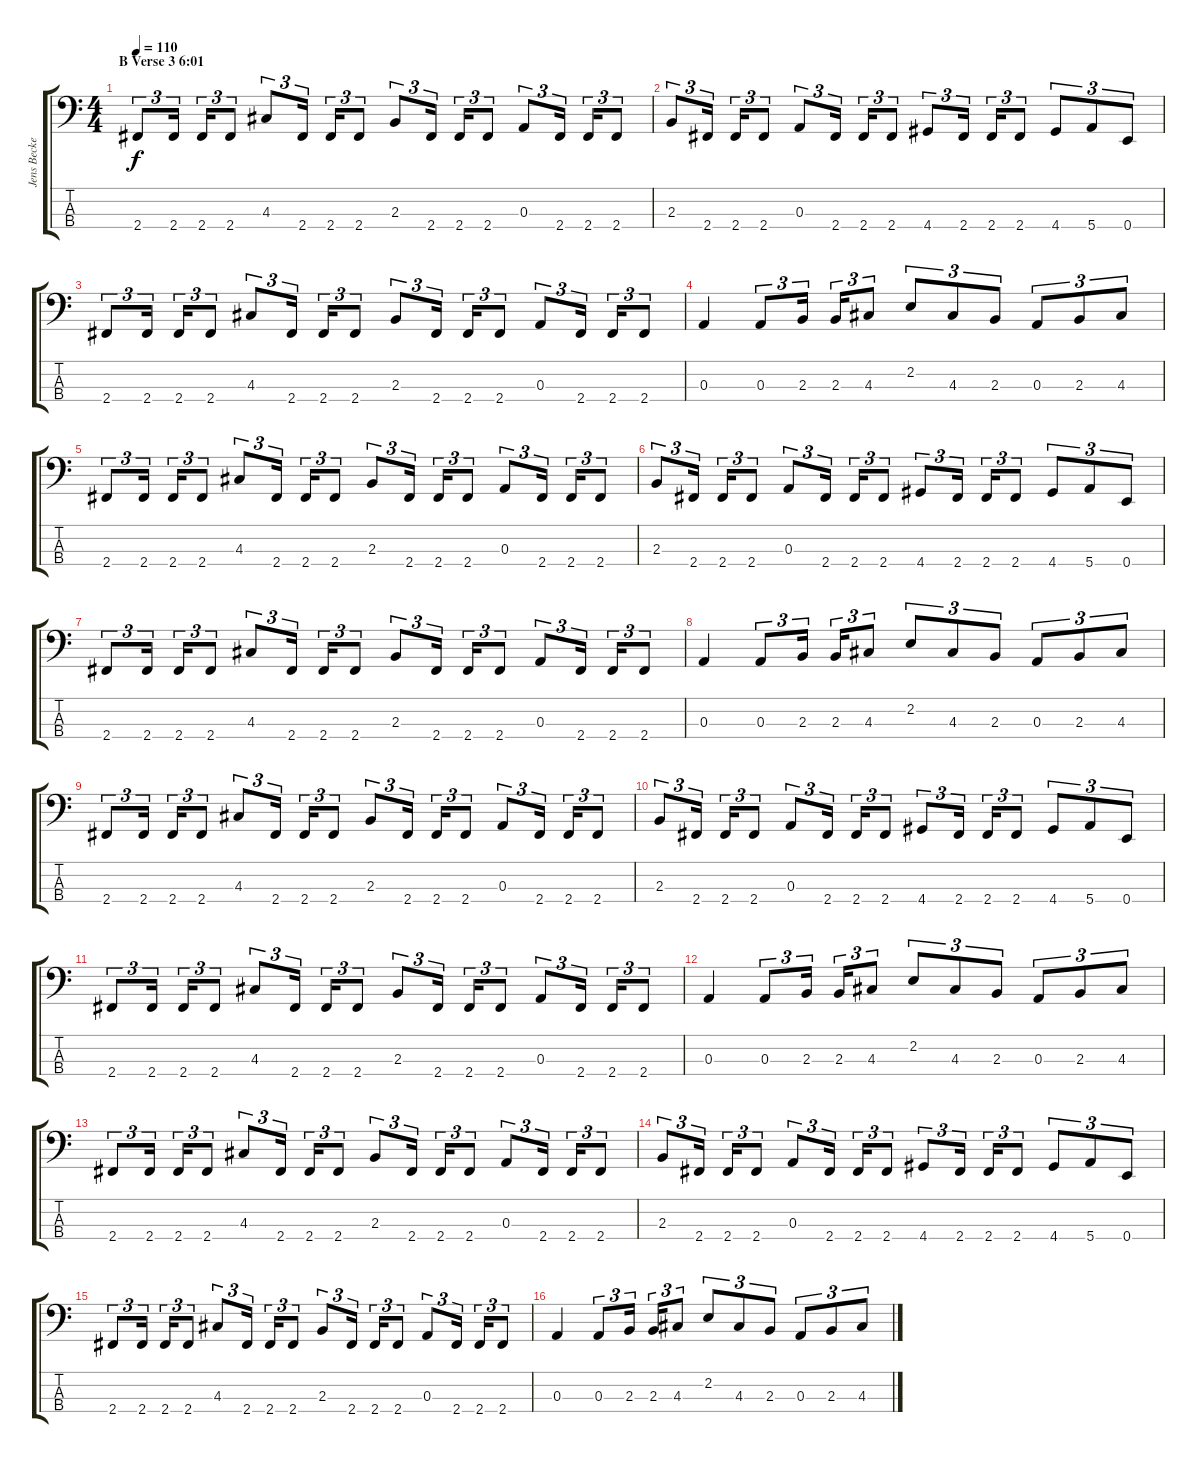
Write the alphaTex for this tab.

\track ("Jens Becker" "Jens Becke") {instrument electricbasspick}
\staff {score tabs}
\tuning (G2 D2 A1 E1) {hide}
\ts (4 4)
\section ("" "B Verse 3 6:01")
\tempo 110
\clef f4
\ks c
2.4.8{tu (3 2) dy f} 2.4.16{tu (3 2)} 2.4.16{tu (3 2)} 2.4.8{tu (3 2)} 4.3.8{tu (3 2)} 2.4.16{tu (3 2)} 2.4.16{tu (3 2)} 2.4.8{tu (3 2)} 2.3.8{tu (3 2)} 2.4.16{tu (3 2)} 2.4.16{tu (3 2)} 2.4.8{tu (3 2)} 0.3.8{tu (3 2)} 2.4.16{tu (3 2)} 2.4.16{tu (3 2)} 2.4.8{tu (3 2)} |
2.3.8{tu (3 2)} 2.4.16{tu (3 2)} 2.4.16{tu (3 2)} 2.4.8{tu (3 2)} 0.3.8{tu (3 2)} 2.4.16{tu (3 2)} 2.4.16{tu (3 2)} 2.4.8{tu (3 2)} 4.4.8{tu (3 2)} 2.4.16{tu (3 2)} 2.4.16{tu (3 2)} 2.4.8{tu (3 2)} 4.4.8{tu (3 2)} 5.4.8{tu (3 2)} 0.4.8{tu (3 2)} |
2.4.8{tu (3 2)} 2.4.16{tu (3 2)} 2.4.16{tu (3 2)} 2.4.8{tu (3 2)} 4.3.8{tu (3 2)} 2.4.16{tu (3 2)} 2.4.16{tu (3 2)} 2.4.8{tu (3 2)} 2.3.8{tu (3 2)} 2.4.16{tu (3 2)} 2.4.16{tu (3 2)} 2.4.8{tu (3 2)} 0.3.8{tu (3 2)} 2.4.16{tu (3 2)} 2.4.16{tu (3 2)} 2.4.8{tu (3 2)} |
0.3.4 0.3.8{tu (3 2)} 2.3.16{tu (3 2)} 2.3.16{tu (3 2)} 4.3.8{tu (3 2)} 2.2.8{tu (3 2)} 4.3.8{tu (3 2)} 2.3.8{tu (3 2)} 0.3.8{tu (3 2)} 2.3.8{tu (3 2)} 4.3.8{tu (3 2)} |
2.4.8{tu (3 2)} 2.4.16{tu (3 2)} 2.4.16{tu (3 2)} 2.4.8{tu (3 2)} 4.3.8{tu (3 2)} 2.4.16{tu (3 2)} 2.4.16{tu (3 2)} 2.4.8{tu (3 2)} 2.3.8{tu (3 2)} 2.4.16{tu (3 2)} 2.4.16{tu (3 2)} 2.4.8{tu (3 2)} 0.3.8{tu (3 2)} 2.4.16{tu (3 2)} 2.4.16{tu (3 2)} 2.4.8{tu (3 2)} |
2.3.8{tu (3 2)} 2.4.16{tu (3 2)} 2.4.16{tu (3 2)} 2.4.8{tu (3 2)} 0.3.8{tu (3 2)} 2.4.16{tu (3 2)} 2.4.16{tu (3 2)} 2.4.8{tu (3 2)} 4.4.8{tu (3 2)} 2.4.16{tu (3 2)} 2.4.16{tu (3 2)} 2.4.8{tu (3 2)} 4.4.8{tu (3 2)} 5.4.8{tu (3 2)} 0.4.8{tu (3 2)} |
2.4.8{tu (3 2)} 2.4.16{tu (3 2)} 2.4.16{tu (3 2)} 2.4.8{tu (3 2)} 4.3.8{tu (3 2)} 2.4.16{tu (3 2)} 2.4.16{tu (3 2)} 2.4.8{tu (3 2)} 2.3.8{tu (3 2)} 2.4.16{tu (3 2)} 2.4.16{tu (3 2)} 2.4.8{tu (3 2)} 0.3.8{tu (3 2)} 2.4.16{tu (3 2)} 2.4.16{tu (3 2)} 2.4.8{tu (3 2)} |
0.3.4 0.3.8{tu (3 2)} 2.3.16{tu (3 2)} 2.3.16{tu (3 2)} 4.3.8{tu (3 2)} 2.2.8{tu (3 2)} 4.3.8{tu (3 2)} 2.3.8{tu (3 2)} 0.3.8{tu (3 2)} 2.3.8{tu (3 2)} 4.3.8{tu (3 2)} |
2.4.8{tu (3 2)} 2.4.16{tu (3 2)} 2.4.16{tu (3 2)} 2.4.8{tu (3 2)} 4.3.8{tu (3 2)} 2.4.16{tu (3 2)} 2.4.16{tu (3 2)} 2.4.8{tu (3 2)} 2.3.8{tu (3 2)} 2.4.16{tu (3 2)} 2.4.16{tu (3 2)} 2.4.8{tu (3 2)} 0.3.8{tu (3 2)} 2.4.16{tu (3 2)} 2.4.16{tu (3 2)} 2.4.8{tu (3 2)} |
2.3.8{tu (3 2)} 2.4.16{tu (3 2)} 2.4.16{tu (3 2)} 2.4.8{tu (3 2)} 0.3.8{tu (3 2)} 2.4.16{tu (3 2)} 2.4.16{tu (3 2)} 2.4.8{tu (3 2)} 4.4.8{tu (3 2)} 2.4.16{tu (3 2)} 2.4.16{tu (3 2)} 2.4.8{tu (3 2)} 4.4.8{tu (3 2)} 5.4.8{tu (3 2)} 0.4.8{tu (3 2)} |
2.4.8{tu (3 2)} 2.4.16{tu (3 2)} 2.4.16{tu (3 2)} 2.4.8{tu (3 2)} 4.3.8{tu (3 2)} 2.4.16{tu (3 2)} 2.4.16{tu (3 2)} 2.4.8{tu (3 2)} 2.3.8{tu (3 2)} 2.4.16{tu (3 2)} 2.4.16{tu (3 2)} 2.4.8{tu (3 2)} 0.3.8{tu (3 2)} 2.4.16{tu (3 2)} 2.4.16{tu (3 2)} 2.4.8{tu (3 2)} |
0.3.4 0.3.8{tu (3 2)} 2.3.16{tu (3 2)} 2.3.16{tu (3 2)} 4.3.8{tu (3 2)} 2.2.8{tu (3 2)} 4.3.8{tu (3 2)} 2.3.8{tu (3 2)} 0.3.8{tu (3 2)} 2.3.8{tu (3 2)} 4.3.8{tu (3 2)} |
2.4.8{tu (3 2)} 2.4.16{tu (3 2)} 2.4.16{tu (3 2)} 2.4.8{tu (3 2)} 4.3.8{tu (3 2)} 2.4.16{tu (3 2)} 2.4.16{tu (3 2)} 2.4.8{tu (3 2)} 2.3.8{tu (3 2)} 2.4.16{tu (3 2)} 2.4.16{tu (3 2)} 2.4.8{tu (3 2)} 0.3.8{tu (3 2)} 2.4.16{tu (3 2)} 2.4.16{tu (3 2)} 2.4.8{tu (3 2)} |
2.3.8{tu (3 2)} 2.4.16{tu (3 2)} 2.4.16{tu (3 2)} 2.4.8{tu (3 2)} 0.3.8{tu (3 2)} 2.4.16{tu (3 2)} 2.4.16{tu (3 2)} 2.4.8{tu (3 2)} 4.4.8{tu (3 2)} 2.4.16{tu (3 2)} 2.4.16{tu (3 2)} 2.4.8{tu (3 2)} 4.4.8{tu (3 2)} 5.4.8{tu (3 2)} 0.4.8{tu (3 2)} |
2.4.8{tu (3 2)} 2.4.16{tu (3 2)} 2.4.16{tu (3 2)} 2.4.8{tu (3 2)} 4.3.8{tu (3 2)} 2.4.16{tu (3 2)} 2.4.16{tu (3 2)} 2.4.8{tu (3 2)} 2.3.8{tu (3 2)} 2.4.16{tu (3 2)} 2.4.16{tu (3 2)} 2.4.8{tu (3 2)} 0.3.8{tu (3 2)} 2.4.16{tu (3 2)} 2.4.16{tu (3 2)} 2.4.8{tu (3 2)} |
0.3.4 0.3.8{tu (3 2)} 2.3.16{tu (3 2)} 2.3.16{tu (3 2)} 4.3.8{tu (3 2)} 2.2.8{tu (3 2)} 4.3.8{tu (3 2)} 2.3.8{tu (3 2)} 0.3.8{tu (3 2)} 2.3.8{tu (3 2)} 4.3.8{tu (3 2)}
